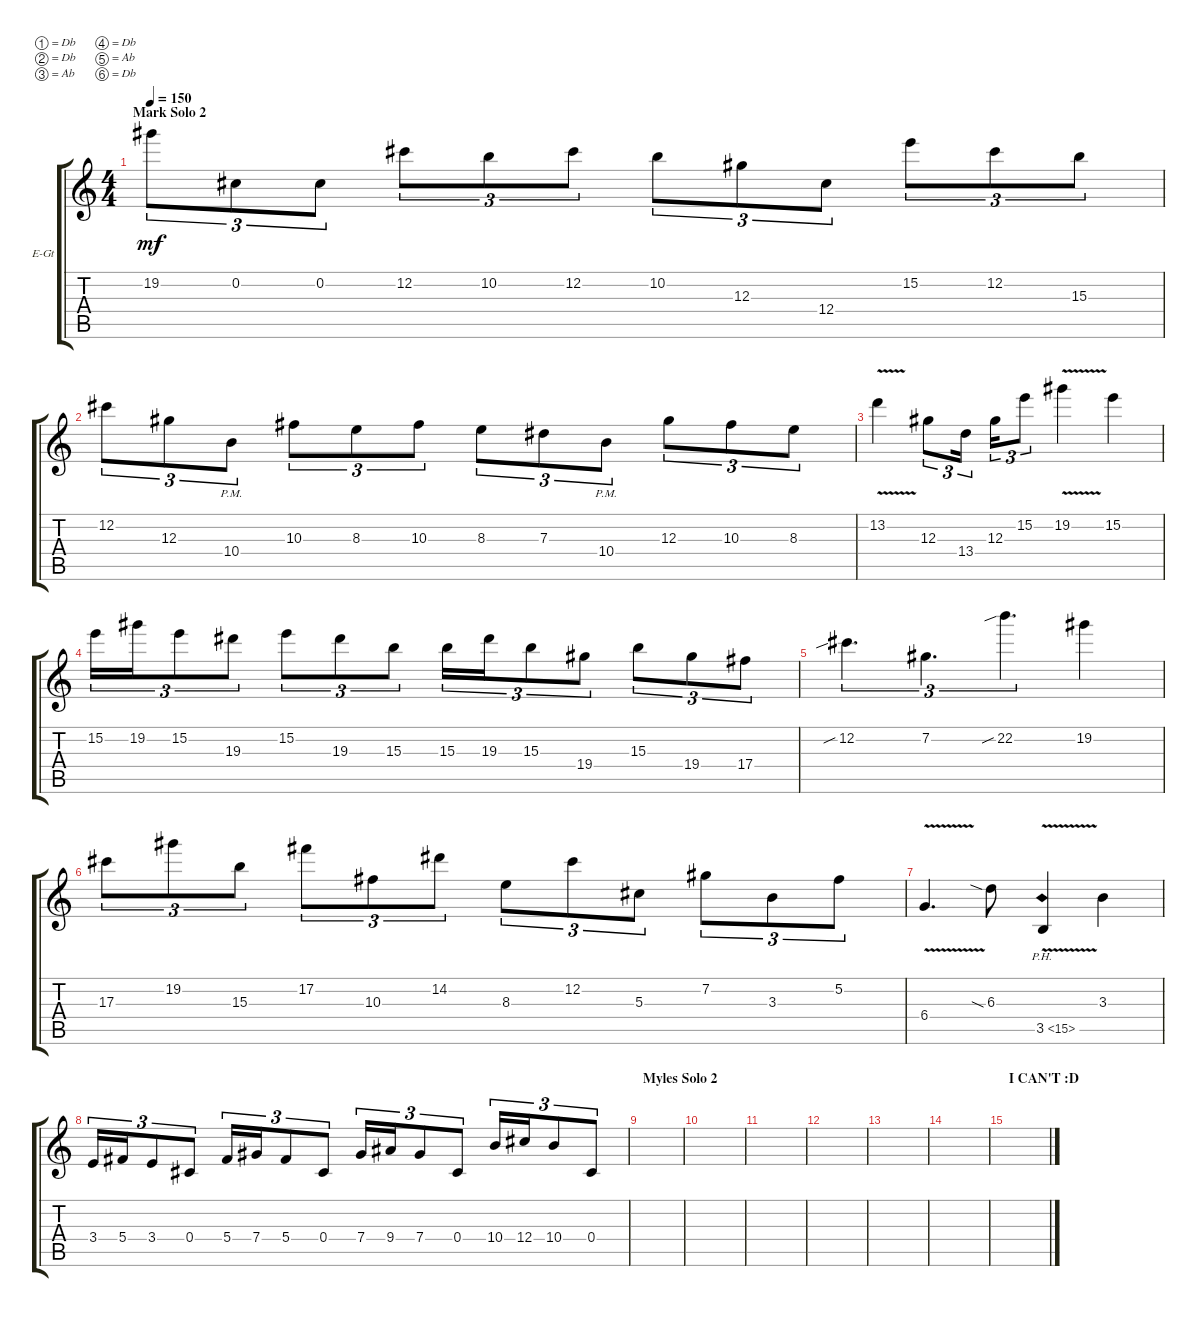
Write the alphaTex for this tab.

\defaultSystemsLayout 4
\bracketExtendMode groupsimilarinstruments
\firstSystemTrackNameOrientation horizontal
\otherSystemsTrackNameOrientation horizontal
\track ("Mark" "E-Gt") {instrument distortionguitar}
\staff {score tabs}
\tuning (Db4 Db4 Ab3 Db3 Ab2 Db2)
\ts (4 4)
\section ("" "Mark Solo 2")
\tempo 150
\clef g2
\ks c
19.2.8{tu (3 2) dy mf} 0.2.8{tu (3 2)} 0.2.8{tu (3 2)} 12.2.8{tu (3 2)} 10.2.8{tu (3 2)} 12.2.8{tu (3 2)} 10.2.8{tu (3 2)} 12.3.8{tu (3 2)} 12.4.8{tu (3 2)} 15.2.8{tu (3 2)} 12.2.8{tu (3 2)} 15.3.8{tu (3 2)} |
12.2.8{tu (3 2)} 12.3.8{tu (3 2)} 10.4{pm}.8{tu (3 2)} 10.3.8{tu (3 2)} 8.3.8{tu (3 2)} 10.3.8{tu (3 2)} 8.3.8{tu (3 2)} 7.3.8{tu (3 2)} 10.4{pm}.8{tu (3 2)} 12.3.8{tu (3 2)} 10.3.8{tu (3 2)} 8.3.8{tu (3 2)} |
13.2{v}.4 12.3.8{tu (3 2)} 13.4.16{tu (3 2)} 12.3.16{tu (3 2)} 15.2.8{tu (3 2)} 19.2{v}.4 15.2.4 |
15.2.16{tu (3 2)} 19.2.16{tu (3 2)} 15.2.8{tu (3 2)} 19.3.8{tu (3 2)} 15.2.8{tu (3 2)} 19.3.8{tu (3 2)} 15.3.8{tu (3 2)} 15.3.16{tu (3 2)} 19.3.16{tu (3 2)} 15.3.8{tu (3 2)} 19.4.8{tu (3 2)} 15.3.8{tu (3 2)} 19.4.8{tu (3 2)} 17.4.8{tu (3 2)} |
12.2{sib}.4{d tu (3 2)} 7.2.4{d tu (3 2)} 22.2{sib}.4{d tu (3 2)} 19.2.4 |
17.3.8{tu (3 2)} 19.2.8{tu (3 2)} 15.3.8{tu (3 2)} 17.2.8{tu (3 2)} 10.3.8{tu (3 2)} 14.2.8{tu (3 2)} 8.3.8{tu (3 2)} 12.2.8{tu (3 2)} 5.3.8{tu (3 2)} 7.2.8{tu (3 2)} 3.3.8{tu (3 2)} 5.2.8{tu (3 2)} |
6.4{v}.4{d} 6.3{sia}.8 3.5{ph 12 v}.4 3.3.4 |
3.4.16{tu (3 2)} 5.4.16{tu (3 2)} 3.4.8{tu (3 2)} 0.4.8{tu (3 2)} 5.4.16{tu (3 2)} 7.4.16{tu (3 2)} 5.4.8{tu (3 2)} 0.4.8{tu (3 2)} 7.4.16{tu (3 2)} 9.4.16{tu (3 2)} 7.4.8{tu (3 2)} 0.4.8{tu (3 2)} 10.4.16{tu (3 2)} 12.4.16{tu (3 2)} 10.4.8{tu (3 2)} 0.4.8{tu (3 2)} |
\section ("" "Myles Solo 2")
|
|
|
|
|
|
\section ("" "I CAN'T :D")
